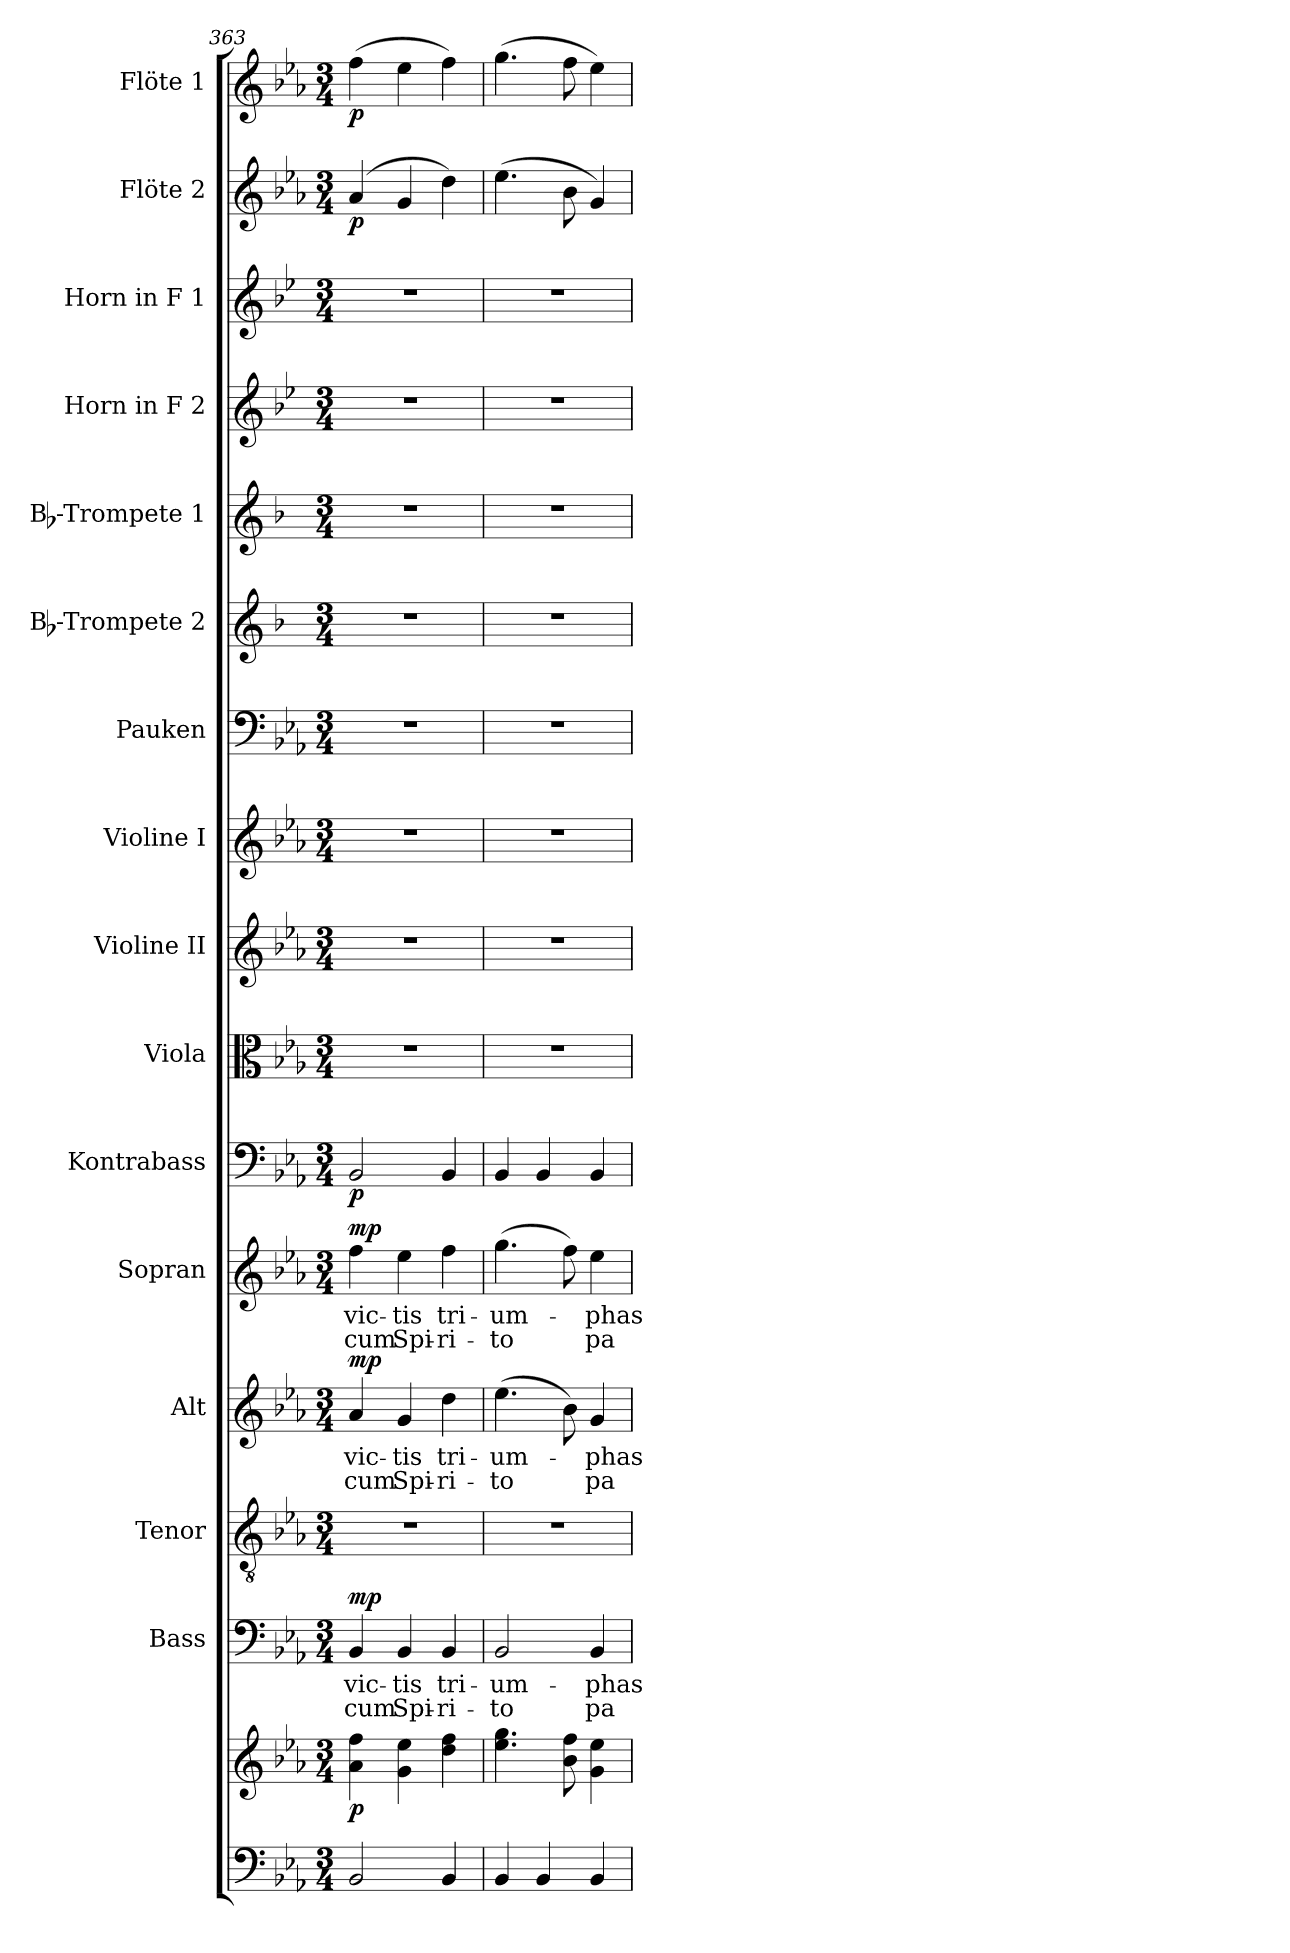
**kern	**kern	**dynam	**kern	**text	**text	**dynam	**kern	**kern	**text	**text	**dynam	**kern	**text	**text	**dynam	**kern	**dynam	**kern	**kern	**kern	**kern	**kern	**kern	**kern	**kern	**kern	**dynam	**kern	**dynam
*part16	*part16	*part16	*part15	*part15	*part15	*part15	*part14	*part13	*part13	*part13	*part13	*part12	*part12	*part12	*part12	*part11	*part11	*part10	*part9	*part8	*part7	*part6	*part5	*part4	*part3	*part2	*part2	*part1	*part1
*staff17	*staff16	*staff16/17	*staff15	*staff15	*staff15	*staff15	*staff14	*staff13	*staff13	*staff13	*staff13	*staff12	*staff12	*staff12	*staff12	*staff11	*staff11	*staff10	*staff9	*staff8	*staff7	*staff6	*staff5	*staff4	*staff3	*staff2	*staff2	*staff1	*staff1
*	*	*	*I"Bass	*	*	*	*I"Tenor	*I"Alt	*	*	*	*I"Sopran	*	*	*	*I"Kontrabass	*	*I"Viola	*I"Violine II	*I"Violine I	*I"Pauken	*I"Bb-Trompete 2	*I"Bb-Trompete 1	*I"Horn in F 2	*I"Horn in F 1	*I"Flöte 2	*	*I"Flöte 1	*
*	*	*	*I'B.	*	*	*	*I'T.	*I'A.	*	*	*	*I'S.	*	*	*	*I'Kb.	*	*I'Vla.	*I'Vl. II	*I'Vl. I	*I'Pk.	*I'Bb Trp. 2	*I'Bb Trp. 1	*	*	*I'Fl. 2	*	*I'Fl. 1	*
*clefF4	*clefG2	*	*clefF4	*	*	*	*clefGv2	*clefG2	*	*	*	*clefG2	*	*	*	*clefF4	*	*clefC3	*clefG2	*clefG2	*clefF4	*clefG2	*clefG2	*clefG2	*clefG2	*clefG2	*	*clefG2	*
*	*	*	*	*	*	*	*	*	*	*	*	*	*	*	*	*ITrd7c12	*	*	*	*	*	*ITrd1c2	*ITrd1c2	*ITrd4c7	*ITrd4c7	*	*	*	*
*k[b-e-a-]	*k[b-e-a-]	*	*k[b-e-a-]	*	*	*	*k[b-e-a-]	*k[b-e-a-]	*	*	*	*k[b-e-a-]	*	*	*	*k[b-e-a-]	*	*k[b-e-a-]	*k[b-e-a-]	*k[b-e-a-]	*k[b-e-a-]	*k[b-e-a-]	*k[b-e-a-]	*k[b-e-a-]	*k[b-e-a-]	*k[b-e-a-]	*	*k[b-e-a-]	*
*E-:	*E-:	*	*E-:	*	*	*	*E-:	*E-:	*	*	*	*E-:	*	*	*	*E-:	*	*E-:	*E-:	*E-:	*E-:	*E-:	*E-:	*E-:	*E-:	*E-:	*	*E-:	*
*M3/4	*M3/4	*	*M3/4	*	*	*	*M3/4	*M3/4	*	*	*	*M3/4	*	*	*	*M3/4	*	*M3/4	*M3/4	*M3/4	*M3/4	*M3/4	*M3/4	*M3/4	*M3/4	*M3/4	*	*M3/4	*
=363	=363	=363	=363	=363	=363	=363	=363	=363	=363	=363	=363	=363	=363	=363	=363	=363	=363	=363	=363	=363	=363	=363	=363	=363	=363	=363	=363	=363	=363
!	!	!LO:DY:b	!	!LO:LY:b	!LO:LY:b	!LO:DY:a	!	!	!LO:LY:b	!LO:LY:b	!LO:DY:a	!	!LO:LY:b	!LO:LY:b	!LO:DY:a	!	!LO:DY:b	!	!	!	!	!	!	!	!	!	!LO:DY:b	!	!LO:DY:b
2BB-/	4a-\ 4ff\	p	4BB-/	vic-	cum	mp	2.r	4a-/	vic-	cum	mp	4ff\	vic-	cum	mp	2BBB-/	p	2.r	2.r	2.r	2.r	2.r	2.r	2.r	2.r	(4a-/	p	(>4ff\	p
!	!	!	!	!LO:LY:b	!LO:LY:b	!	!	!	!LO:LY:b	!LO:LY:b	!	!	!LO:LY:b	!LO:LY:b	!	!	!	!	!	!	!	!	!	!	!	!	!	!	!
.	4g\ 4ee-\	.	4BB-/	-tis	Spi-	.	.	4g/	-tis	Spi-	.	4ee-\	-tis	Spi-	.	.	.	.	.	.	.	.	.	.	.	4g/	.	4ee-\	.
!	!	!	!	!LO:LY:b	!LO:LY:b	!	!	!	!LO:LY:b	!LO:LY:b	!	!	!LO:LY:b	!LO:LY:b	!	!	!	!	!	!	!	!	!	!	!	!	!	!	!
4BB-/	4dd\ 4ff\	.	4BB-/	tri-	-ri-	.	.	4dd\	tri-	-ri-	.	4ff\	tri-	-ri-	.	4BBB-/	.	.	.	.	.	.	.	.	.	4dd\)	.	4ff\)	.
!!LO:PB:g=z
=364	=364	=364	=364	=364	=364	=364	=364	=364	=364	=364	=364	=364	=364	=364	=364	=364	=364	=364	=364	=364	=364	=364	=364	=364	=364	=364	=364	=364	=364
!	!	!	!	!LO:LY:b	!LO:LY:b	!	!	!	!LO:LY:b	!LO:LY:b	!	!	!LO:LY:b	!LO:LY:b	!	!	!	!	!	!	!	!	!	!	!	!	!	!	!
4BB-/	4.ee-\ 4.gg\	.	2BB-/	-um-	-to	.	2.r	(>4.ee-\	-um-	-to	.	(>4.gg\	-um-	-to	.	4BBB-/	.	2.r	2.r	2.r	2.r	2.r	2.r	2.r	2.r	(>4.ee-\	.	(>4.gg\	.
4BB-/	.	.	.	.	.	.	.	.	.	.	.	.	.	.	.	4BBB-/	.	.	.	.	.	.	.	.	.	.	.	.	.
.	8b-\ 8ff\	.	.	.	.	.	.	8b-\)	.	.	.	8ff\)	.	.	.	.	.	.	.	.	.	.	.	.	.	8b-\	.	8ff\	.
!	!	!	!	!LO:LY:b	!LO:LY:b	!	!	!	!LO:LY:b	!LO:LY:b	!	!	!LO:LY:b	!LO:LY:b	!	!	!	!	!	!	!	!	!	!	!	!	!	!	!
4BB-/	4g\ 4ee-\	.	4BB-/	-phas	pa-	.	.	4g/	-phas	pa-	.	4ee-\	-phas	pa-	.	4BBB-/	.	.	.	.	.	.	.	.	.	4g/)	.	4ee-\)	.
=	=	=	=	=	=	=	=	=	=	=	=	=	=	=	=	=	=	=	=	=	=	=	=	=	=	=	=	=	=
*-	*-	*-	*-	*-	*-	*-	*-	*-	*-	*-	*-	*-	*-	*-	*-	*-	*-	*-	*-	*-	*-	*-	*-	*-	*-	*-	*-	*-	*-
